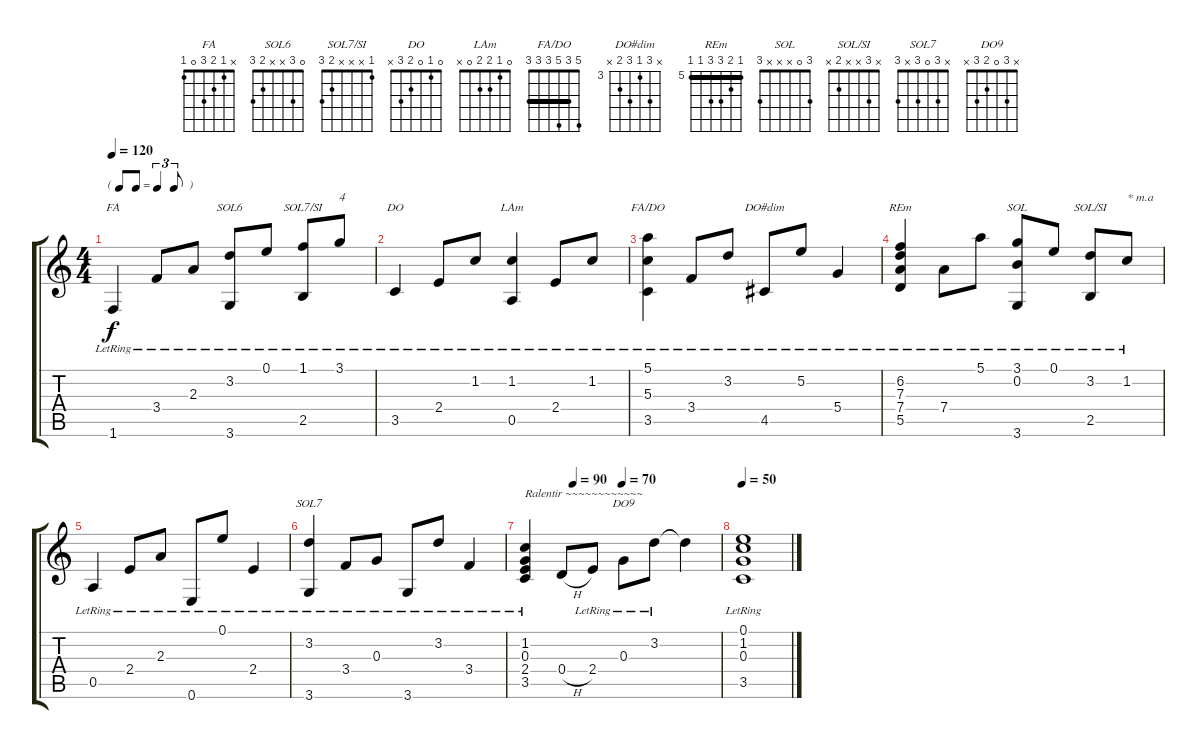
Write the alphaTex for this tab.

\track "" {instrument acousticguitarnylon}
\staff {score tabs}
\tuning (E4 B3 G3 D3 A2 E2) {hide}
\chord ("FA" x 1 2 3 0 1)
\chord ("SOL6" 0 3 x x 2 3)
\chord ("SOL7/SI" 1 x x x 2 3)
\chord ("DO" 0 1 0 2 3 x)
\chord ("LAm" 0 1 2 2 0 x)
\chord ("FA/DO" 5 3 5 3 3 3) {barre 3}
\chord ("DO#dim" x 5 3 5 4 x) {firstfret 3}
\chord ("REm" 5 6 7 7 5 5) {firstfret 5 barre 5}
\chord ("SOL" 3 0 x x x 3)
\chord ("SOL/SI" x 3 x x 2 x)
\chord ("SOL7" x 3 0 3 x 3)
\chord ("DO9" x 3 0 2 3 x)
\ts (4 4)
\tf triplet8th
\tempo 120
\clef g2
\ks c
1.6{lr}.4{ch "FA" dy f} 3.4{lr}.8 2.3{lr}.8 (3.2{lr} 3.6{lr}).8{ch "SOL6"} 0.1{lr}.8 (1.1{lr} 2.5{lr}).8{ch "SOL7/SI"} 3.1{lr}.8{txt "4"} |
3.5{lr}.4{ch "DO"} 2.4{lr}.8 1.2{lr}.8 (1.2{lr} 0.5{lr}).4{ch "LAm"} 2.4{lr}.8 1.2{lr}.8 |
(5.1{lr} 5.3{lr} 3.5{lr}).4{ch "FA/DO"} 3.4{lr}.8 3.2{lr}.8 4.5{lr}.8{ch "DO#dim"} 5.2{lr}.8 5.4{lr}.4 |
(6.2{lr} 7.3{lr} 7.4{lr} 5.5{lr}).4{ch "REm"} 7.4{lr}.8 5.1{lr}.8 (3.1{lr} 0.2{lr} 3.6{lr}).8{ch "SOL"} 0.1{lr}.8 (3.2{lr} 2.5{lr}).8{ch "SOL/SI"} 1.2{lr}.8{txt "* m.a"} |
0.5{lr}.4 2.4{lr}.8 2.3{lr}.8 0.6{lr}.8 0.1{lr}.8 2.4{lr}.4 |
(3.2{lr} 3.6{lr}).4{ch "SOL7"} 3.4{lr}.8 0.3{lr}.8 3.6{lr}.8 3.2{lr}.8 3.4{lr}.4 |
\tempo (90 0.25)
\tempo (70 0.5)
(1.2{lr} 0.3{lr} 2.4{lr} 3.5{lr}).4{txt "Ralentir ~~~~~~~~~~~~"} 0.4{h}.8 2.4{lr}.8 0.3{lr}.8{ch "DO9"} 3.2{lr}.8 3.2{t}.4 |
\tempo 50
(0.1{lr} 1.2{lr} 0.3{lr} 3.5{lr}).1
